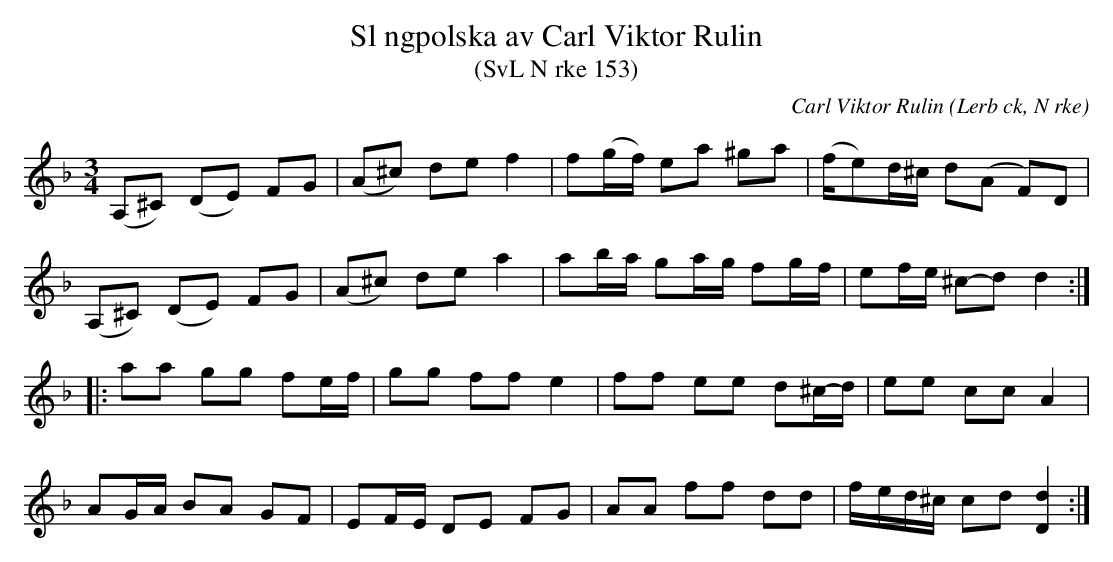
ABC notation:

X:1
T:Sl ngpolska av Carl Viktor Rulin
T:(SvL N rke 153)
L:1/8
M:3/4
O: Lerb ck, N rke
C: Carl Viktor Rulin
K:Dm
(A,-^C) (D-E) FG | (A-^c) de f2 | f(g/-f/) ea ^ga | (f/-e)/d/^c/ d(A- F)D |
(A,-^C) (D-E) FG | (A-^c) de a2 | ab/-a/ ga/-g/ fg/-f/ | ef/e/ ^c-d d2 ::
aa gg fe/f/ | gg ff e2 | ff ee d^c/-d/ | ee cc A2 |
AG/-A/ BA GF | EF/-E/ DE FG | AA ff dd | f/-e/d/^c/ c-d [Dd]2 :|
